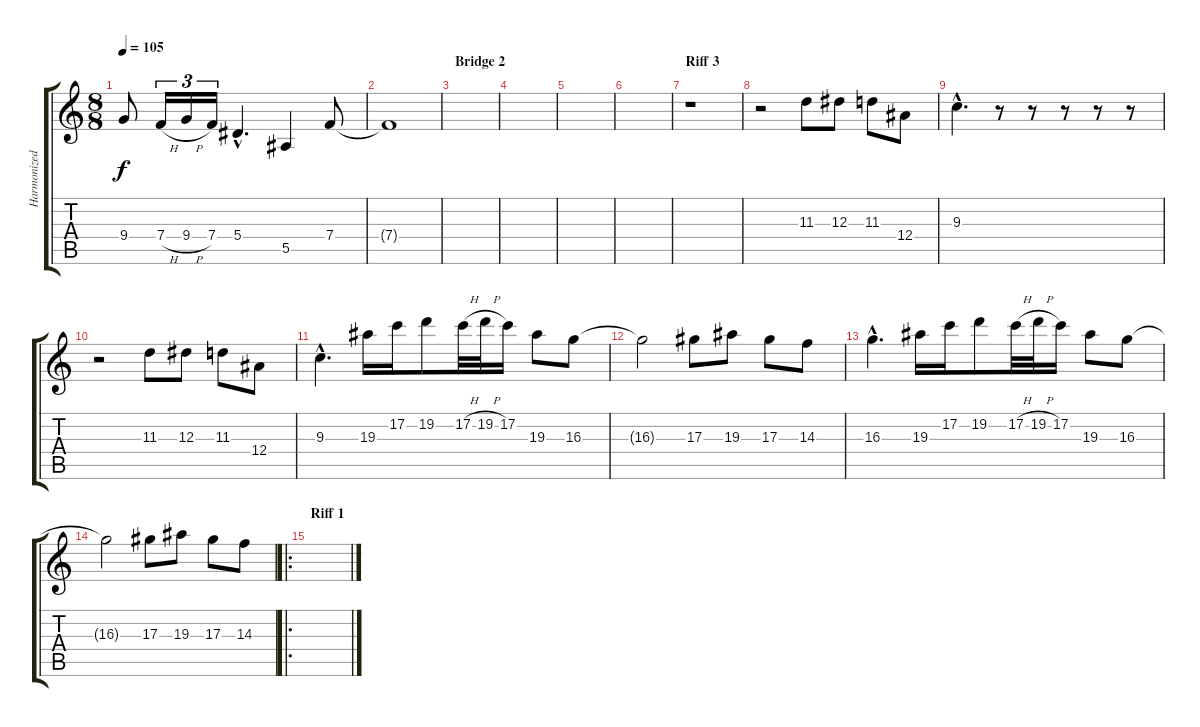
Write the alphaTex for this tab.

\track ("Harmonized Guitar" "Harmonized") {instrument distortionguitar}
\staff {score tabs}
\tuning (C4 G3 Eb3 Bb2 F2 C2) {hide}
\ts (8 8)
\tempo 105
\clef g2
\ks c
9.4.8{dy f} 7.4{h}.16{tu (3 2)} 9.4{h}.16{tu (3 2)} 7.4.16{tu (3 2)} 5.4{hac}.4{d} 5.5.4 7.4.8 |
7.4{t}.1 |
\section ("" "Bridge 2")
|
|
|
|
\section ("" "Riff 3")
r.1{volume 11 balance 3} |
r.2 11.3.8 12.3.8 11.3.8 12.4.8 |
9.3{hac}.4{d} r.8 r.8 r.8 r.8 r.8 |
r.2 11.3.8 12.3.8 11.3.8 12.4.8 |
9.3{hac}.4{d} 19.3.16 17.2.16 19.2.8 17.2{h}.32 19.2{h}.32 17.2.16 19.3.8 16.3.8 |
16.3{t}.2 17.3.8 19.3.8 17.3.8 14.3.8 |
16.3{hac}.4{d} 19.3.16 17.2.16 19.2.8 17.2{h}.32 19.2{h}.32 17.2.16 19.3.8 16.3.8 |
16.3{t}.2 17.3.8 19.3.8 17.3.8 14.3.8 |
\ro
\section ("" "Riff 1")
